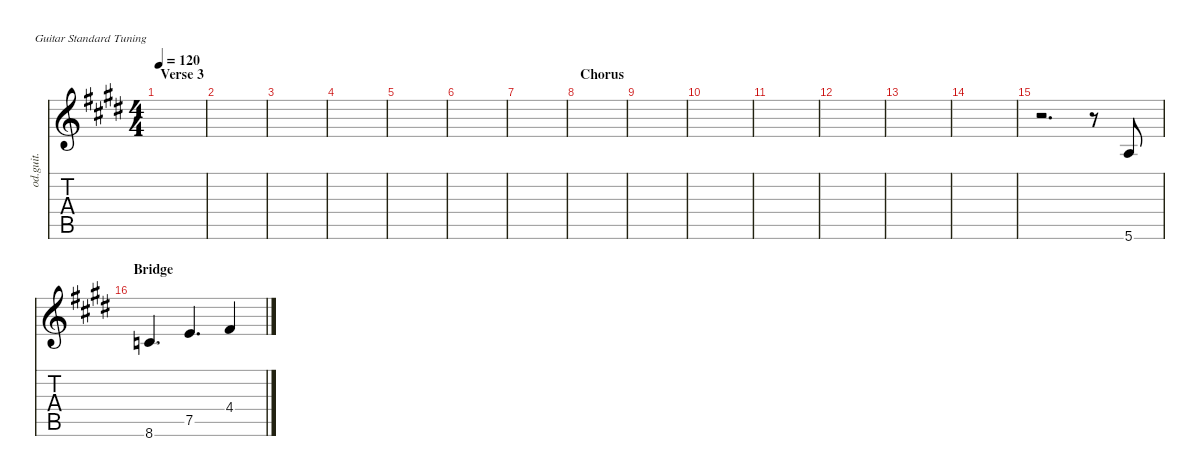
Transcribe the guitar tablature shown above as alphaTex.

\defaultSystemsLayout 4
\hideDynamics
\bracketExtendMode nobrackets
\track ("Overdriven Guitar" "od.guit.") {instrument overdrivenguitar}
\staff {score tabs}
\tuning (E4 B3 G3 D3 A2 E2)
\ts (4 4)
\section ("" "Verse 3")
\tempo 120
\clef g2
\ks e
|
|
|
|
|
|
|
\section ("" "Chorus")
|
|
|
|
|
|
|
r.2{d} r.8 5.6{acc forcenatural}.8 |
\section ("" "Bridge")
8.6{acc forcenatural}.4{d} 7.5{acc forcenatural}.4{d} 4.4{acc #}.4
